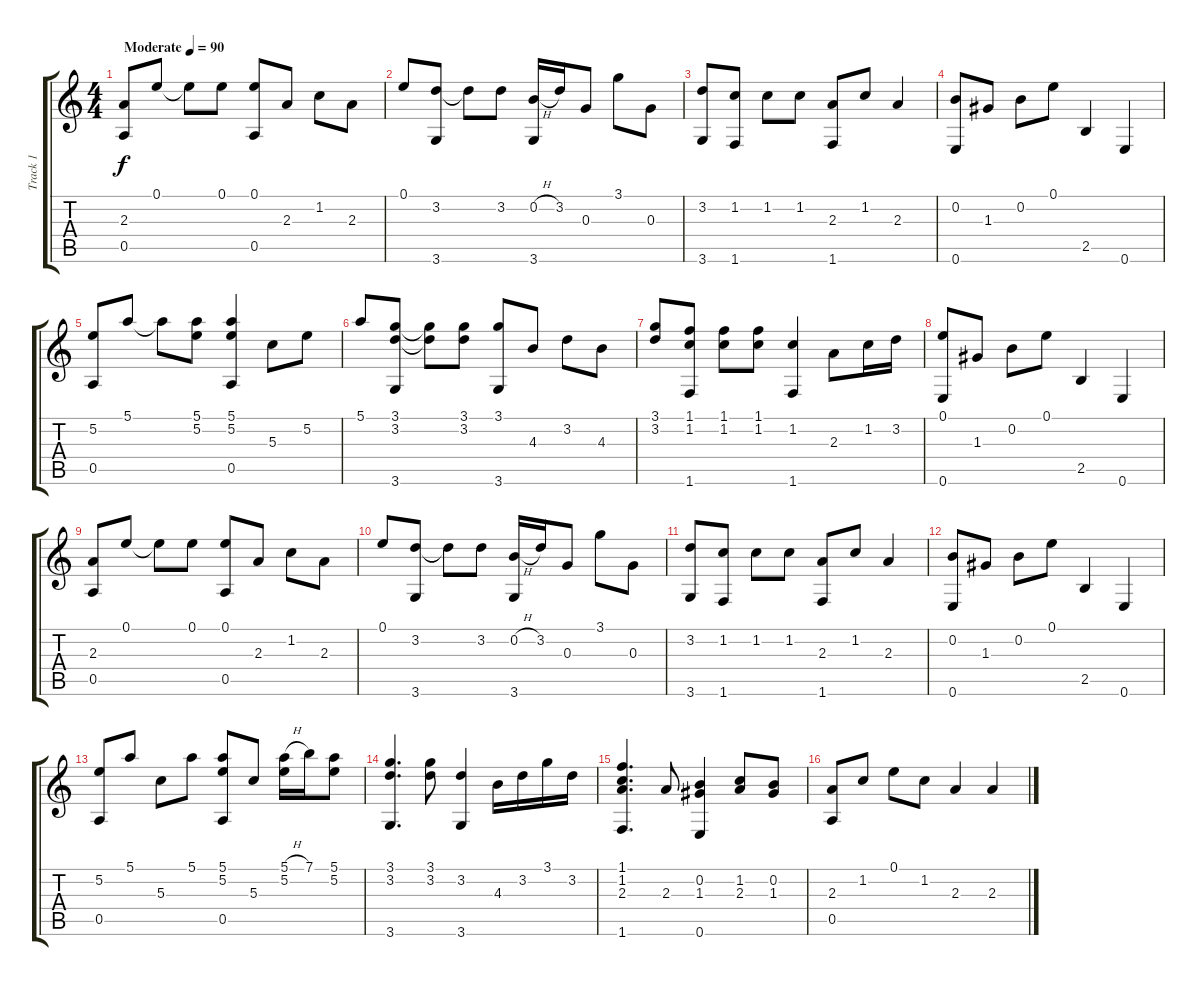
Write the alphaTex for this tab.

\track ("Track 1" "Track 1") {instrument acousticguitarnylon}
\staff {score tabs}
\tuning (E4 B3 G3 D3 A2 E2) {hide}
\ts (4 4)
\tempo (90 "Moderate")
\clef g2
\ks c
(2.3 0.5).8{dy f instrument acousticguitarnylon} 0.1.8 0.1{t}.8 0.1.8 (0.1 0.5).8 2.3.8 1.2.8 2.3.8 |
0.1.8 (3.2 3.6).8 3.2{t}.8 3.2.8 (0.2{h} 3.6).16 3.2.16 0.3.8 3.1.8 0.3.8 |
(3.2 3.6).8 (1.2 1.6).8 1.2.8 1.2.8 (2.3 1.6).8 1.2.8 2.3.4 |
(0.2 0.6).8 1.3.8 0.2.8 0.1.8 2.5.4 0.6.4 |
(5.2 0.5).8 5.1.8 5.1{t}.8 (5.1 5.2).8 (5.1 5.2 0.5).4 5.3.8 5.2.8 |
5.1.8 (3.1 3.2 3.6).8 (3.1{t} 3.2{t}).8 (3.1 3.2).8 (3.1 3.6).8 4.3.8 3.2.8 4.3.8 |
(3.1 3.2).8 (1.1 1.2 1.6).8 (1.1 1.2).8 (1.1 1.2).8 (1.2 1.6).4 2.3.8 1.2.16 3.2.16 |
(0.1 0.6).8 1.3.8 0.2.8 0.1.8 2.5.4 0.6.4 |
(2.3 0.5).8 0.1.8 0.1{t}.8 0.1.8 (0.1 0.5).8 2.3.8 1.2.8 2.3.8 |
0.1.8 (3.2 3.6).8 3.2{t}.8 3.2.8 (0.2{h} 3.6).16 3.2.16 0.3.8 3.1.8 0.3.8 |
(3.2 3.6).8 (1.2 1.6).8 1.2.8 1.2.8 (2.3 1.6).8 1.2.8 2.3.4 |
(0.2 0.6).8 1.3.8 0.2.8 0.1.8 2.5.4 0.6.4 |
(5.2 0.5).8 5.1.8 5.3.8 5.1.8 (5.1 5.2 0.5).8 5.3.8 (5.1{h} 5.2).16 7.1.16 (5.1 5.2).8 |
(3.1 3.2 3.6).4{d} (3.1 3.2).8 (3.2 3.6).4 4.3.16 3.2.16 3.1.16 3.2.16 |
(1.1 1.2 2.3 1.6).4{d} 2.3.8 (0.2 1.3 0.6).4 (1.2 2.3).8 (0.2 1.3).8 |
(2.3 0.5).8 1.2.8 0.1.8 1.2.8 2.3.4 2.3.4
